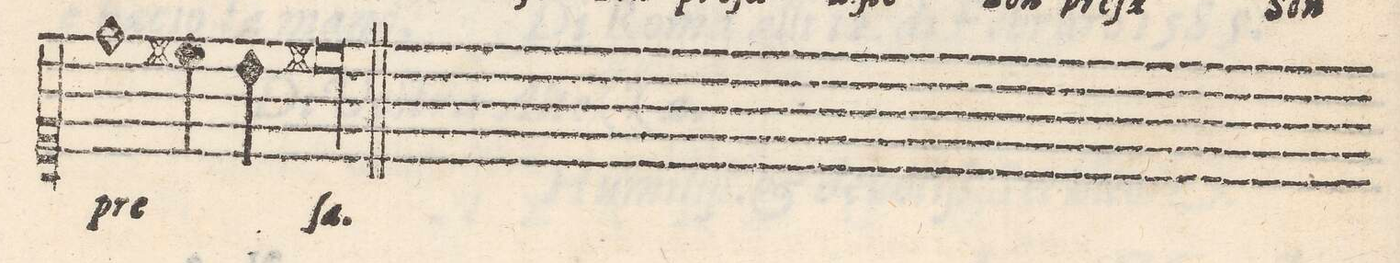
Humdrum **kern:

**kern	**text
*I"QVINTO	*
*clefC1	*
*k[]	*
*met(C)	*
*M2/1	*
1dd	pre-
4cc#X\	.
4b\	.
=33-	=33-
00cc#X	-ſa.
==	==
*-	*-
